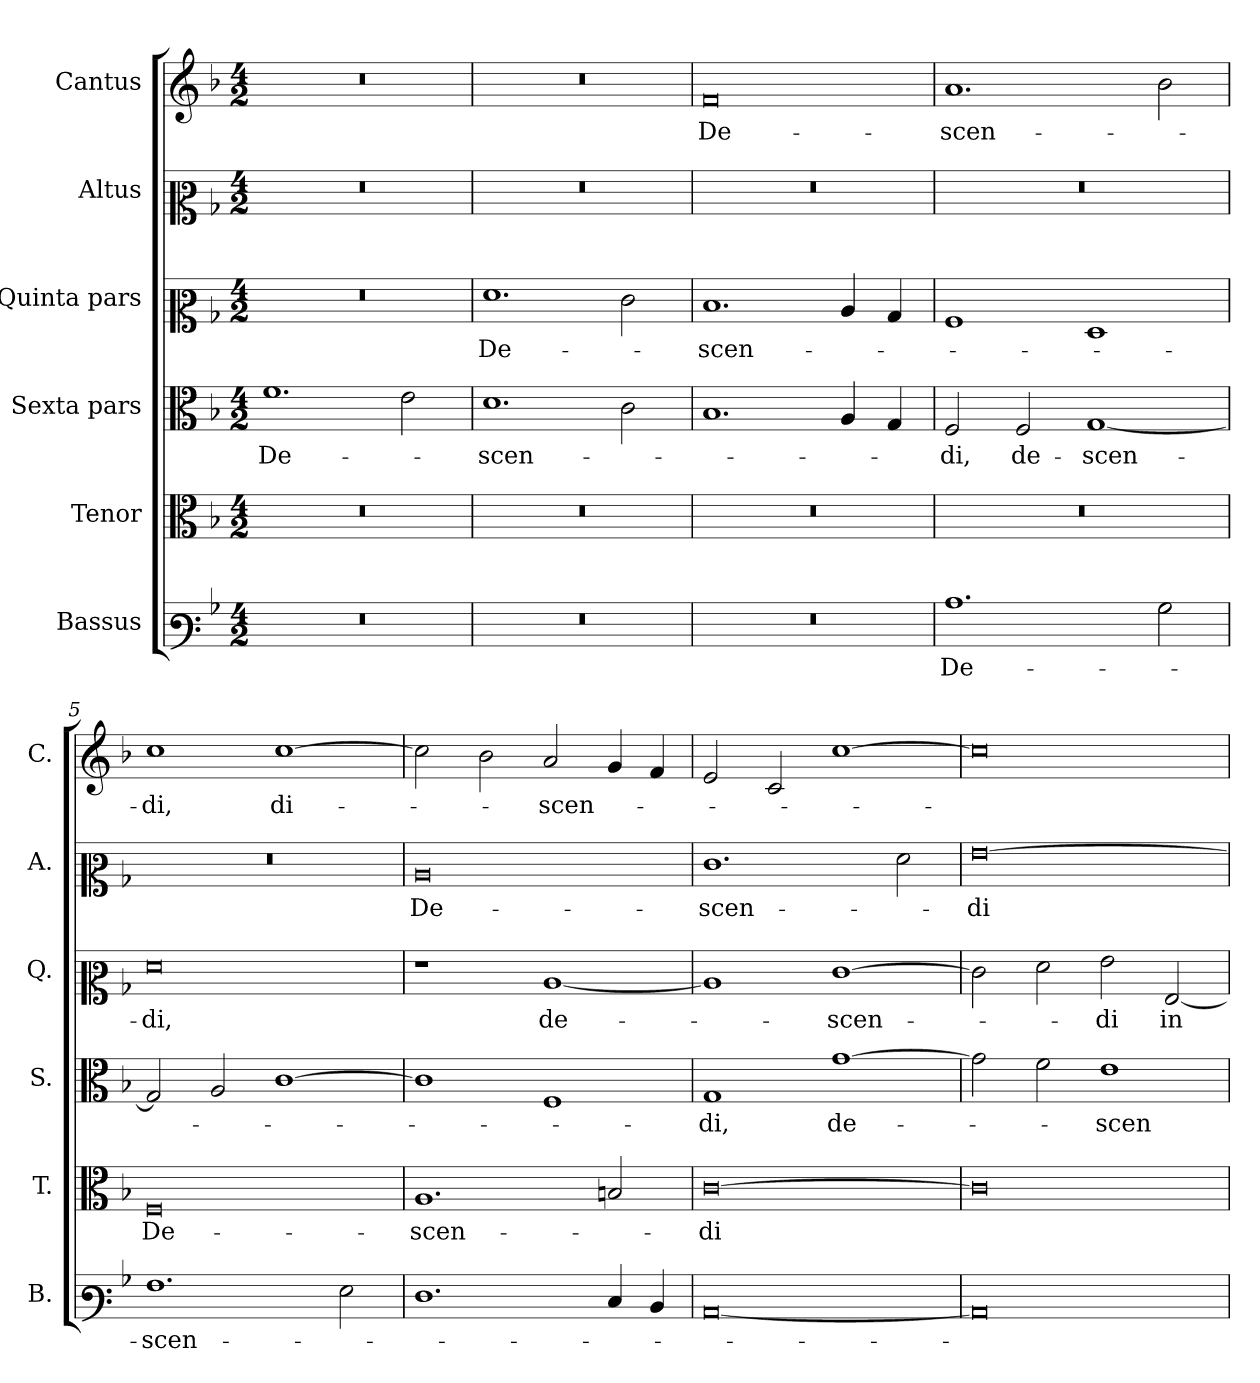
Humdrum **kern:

**kern	**text	**kern	**text	**kern	**text	**kern	**text	**kern	**text	**kern	**text
*part6	*part6	*part5	*part5	*part4	*part4	*part3	*part3	*part2	*part2	*part1	*part1
*staff6	*staff6	*staff5	*staff5	*staff4	*staff4	*staff3	*staff3	*staff2	*staff2	*staff1	*staff1
*I"Bassus	*	*I"Tenor	*	*I"Sexta pars	*	*I"Quinta pars	*	*I"Altus	*	*I"Cantus	*
*I'B.	*	*I'T.	*	*I'S.	*	*I'Q.	*	*I'A.	*	*I'C.	*
*clefF3	*	*clefC3	*	*clefC3	*	*clefC2	*	*clefC2	*	*clefG2	*
*k[b-]	*	*k[b-]	*	*k[b-]	*	*k[b-]	*	*k[b-]	*	*k[b-]	*
*M4/2	*	*M4/2	*	*M4/2	*	*M4/2	*	*M4/2	*	*M4/2	*
=1	=1	=1	=1	=1	=1	=1	=1	=1	=1	=1	=1
!	!	!	!	!	!LO:LY:b	!	!	!	!	!	!
0r	.	0r	.	1.f	De-	0r	.	0r	.	0r	.
.	.	.	.	2e\	.	.	.	.	.	.	.
=2	=2	=2	=2	=2	=2	=2	=2	=2	=2	=2	=2
!	!	!	!	!	!LO:LY:b	!	!LO:LY:b	!	!	!	!
0r	.	0r	.	1.d	-scen-	1.f	De-	0r	.	0r	.
.	.	.	.	2c\	.	2e\	.	.	.	.	.
=3	=3	=3	=3	=3	=3	=3	=3	=3	=3	=3	=3
!	!	!	!	!	!	!	!LO:LY:b	!	!	!	!LO:LY:b
0r	.	0r	.	1.B-	.	1.d	-scen-	0r	.	0f	De-
.	.	.	.	4A/	.	4c/	.	.	.	.	.
.	.	.	.	4G/	.	4B-/	.	.	.	.	.
=4	=4	=4	=4	=4	=4	=4	=4	=4	=4	=4	=4
!	!LO:LY:b	!	!	!	!LO:LY:b	!	!	!	!	!	!LO:LY:b
1.c	De-	0r	.	2F/	-di,	1A	.	0r	.	1.a	-scen-
!	!	!	!	!	!LO:LY:b	!	!	!	!	!	!
.	.	.	.	2F/	de-	.	.	.	.	.	.
!	!	!	!	!	!LO:LY:b	!	!	!	!	!	!
.	.	.	.	[1G	-scen-	1F	.	.	.	.	.
2B-\	.	.	.	.	.	.	.	.	.	2b-\	.
=5	=5	=5	=5	=5	=5	=5	=5	=5	=5	=5	=5
!	!LO:LY:b	!	!LO:LY:b	!	!	!	!LO:LY:b	!	!	!	!LO:LY:b
1.A	-scen-	0F	De-	2G/]	.	0f	-di,	0r	.	1cc	-di,
.	.	.	.	2A/	.	.	.	.	.	.	.
!	!	!	!	!	!	!	!	!	!	!	!LO:LY:b
.	.	.	.	[1c	.	.	.	.	.	[1cc	di-
2G\	.	.	.	.	.	.	.	.	.	.	.
=6	=6	=6	=6	=6	=6	=6	=6	=6	=6	=6	=6
!	!	!	!LO:LY:b	!	!	!	!	!	!LO:LY:b	!	!
1.F	.	1.A	-scen-	1c]	.	1r	.	0c	De-	2cc\]	.
.	.	.	.	.	.	.	.	.	.	2b-\	.
!	!	!	!	!	!	!	!LO:LY:b	!	!	!	!LO:LY:b
.	.	.	.	1F	.	[1c	de-	.	.	2a/	-scen-
4E/	.	2Bn/	.	.	.	.	.	.	.	4g/	.
4D/	.	.	.	.	.	.	.	.	.	4f/	.
=7	=7	=7	=7	=7	=7	=7	=7	=7	=7	=7	=7
!	!	!	!LO:LY:b	!	!LO:LY:b	!	!	!	!LO:LY:b	!	!
[0C	.	[0c	-di	1G	-di,	1c]	.	1.e	-scen-	2e/	.
.	.	.	.	.	.	.	.	.	.	2c/	.
!	!	!	!	!	!LO:LY:b	!	!LO:LY:b	!	!	!	!
.	.	.	.	[1g	de-	[1e	-scen-	.	.	[1cc	.
.	.	.	.	.	.	.	.	2f\	.	.	.
!!LO:LB:g=z
=8	=8	=8	=8	=8	=8	=8	=8	=8	=8	=8	=8
!	!	!	!	!	!	!	!	!	!LO:LY:b	!	!
0C]	.	0c]	.	2g\]	.	2e\]	.	[0g	-di	0cc]	.
.	.	.	.	2f\	.	2f\	.	.	.	.	.
!	!	!	!	!	!LO:LY:b	!	!LO:LY:b	!	!	!	!
.	.	.	.	1e	-scen-	2g\	-di	.	.	.	.
!	!	!	!	!	!	!	!LO:LY:b	!	!	!	!
.	.	.	.	.	.	[2G/	in	.	.	.	.
=	=	=	=	=	=	=	=	=	=	=	=
*-	*-	*-	*-	*-	*-	*-	*-	*-	*-	*-	*-
